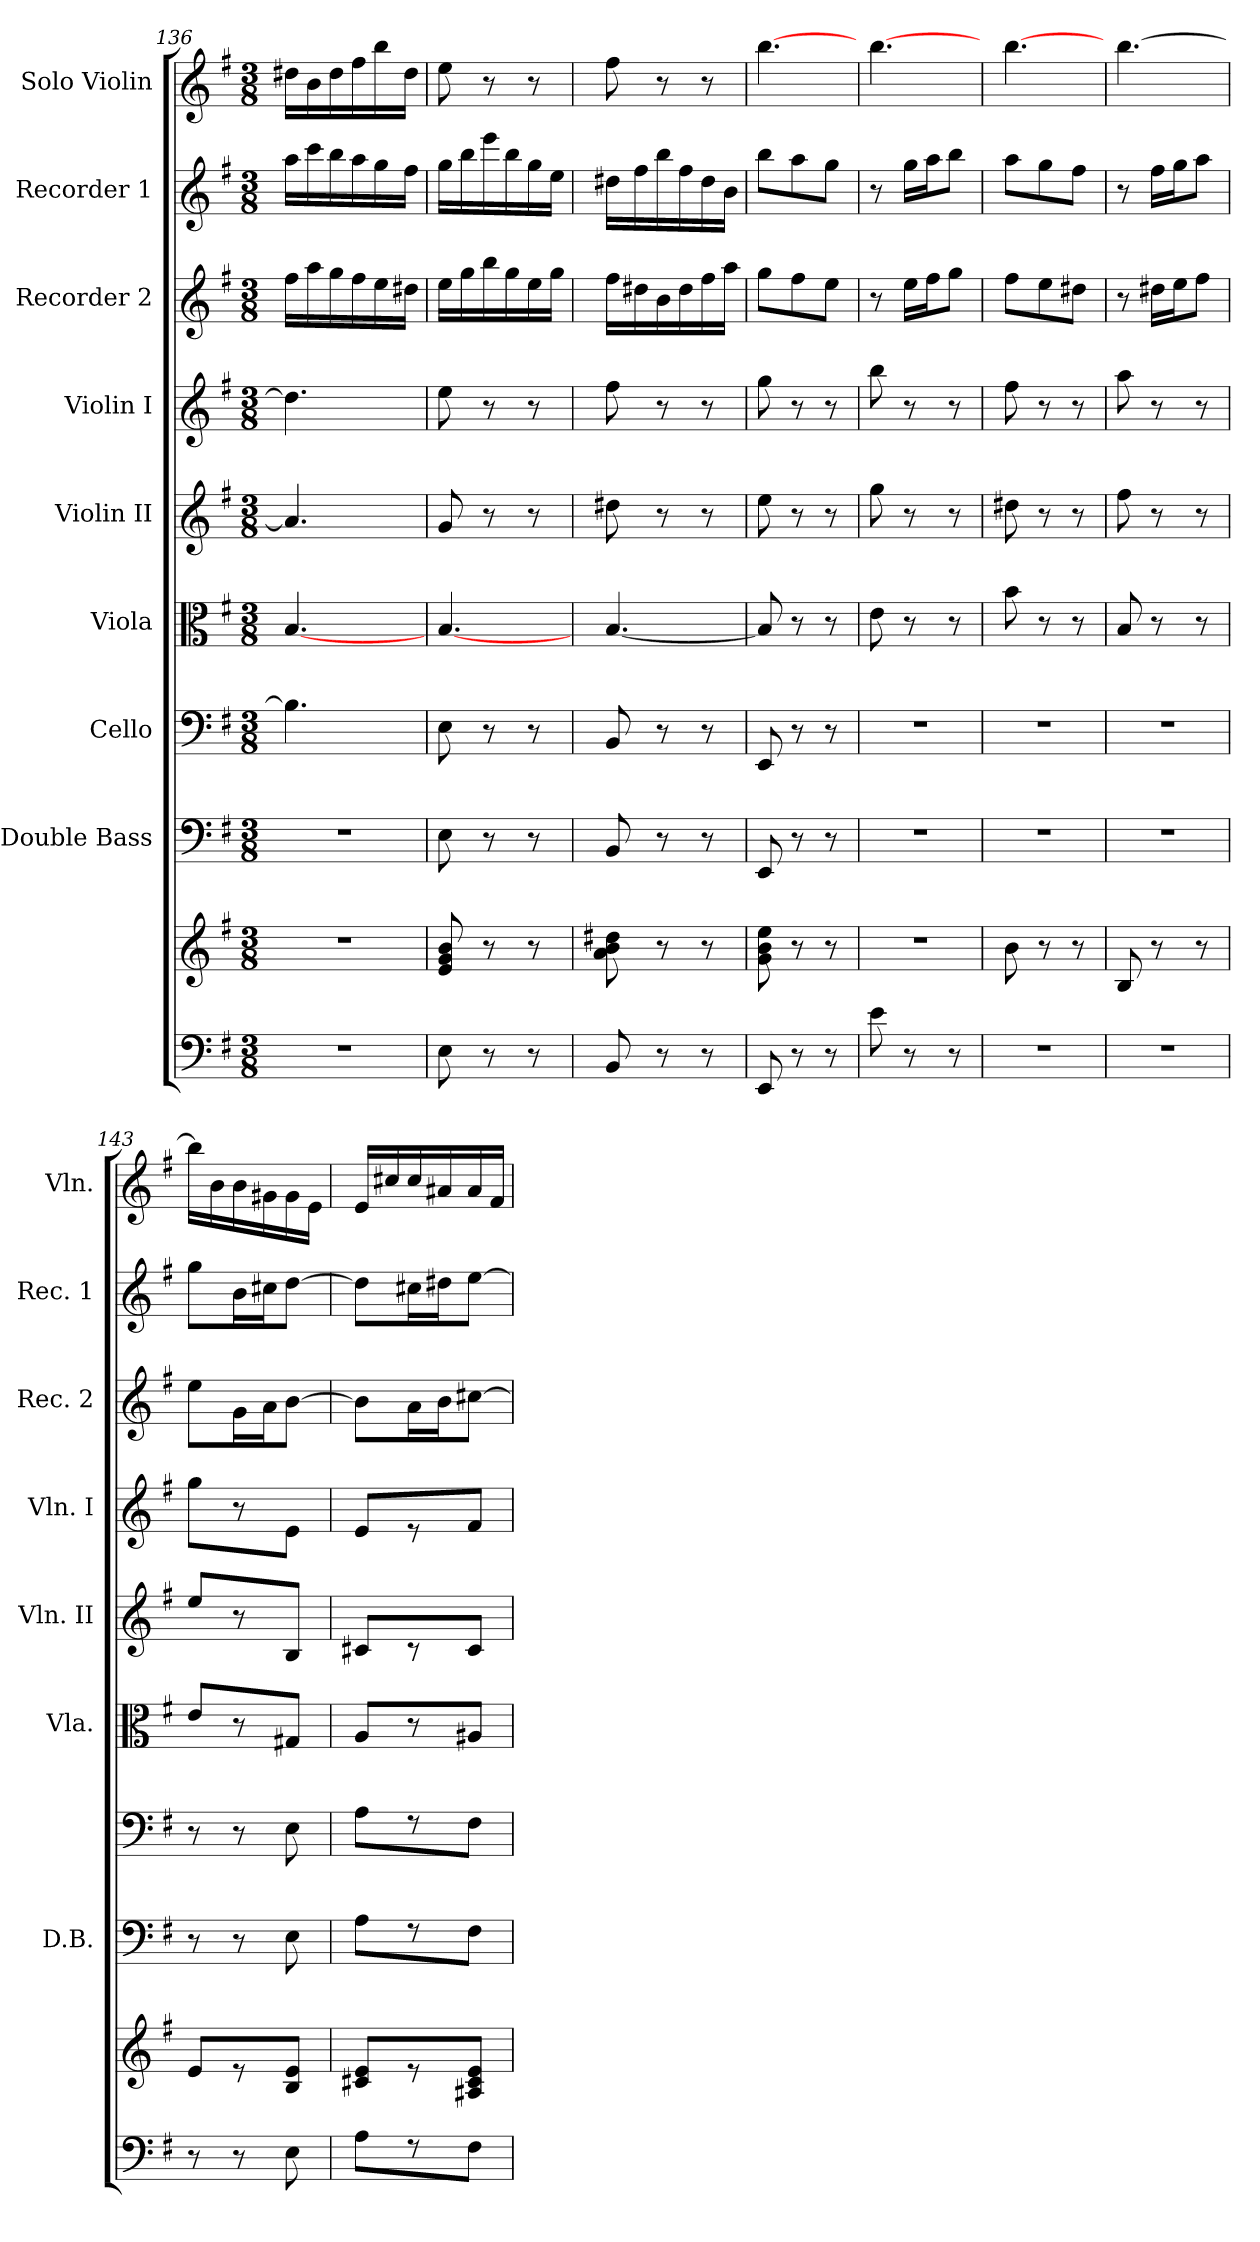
**kern	**kern	**kern	**kern	**kern	**kern	**kern	**kern	**kern	**kern
*part9	*part9	*part8	*part7	*part6	*part5	*part4	*part3	*part2	*part1
*staff10	*staff9	*staff8	*staff7	*staff6	*staff5	*staff4	*staff3	*staff2	*staff1
*	*	*I"Double Bass	*I"Cello	*I"Viola	*I"Violin II	*I"Violin I	*I"Recorder 2	*I"Recorder 1	*I"Solo Violin
*	*	*I'D.B.	*	*I'Vla.	*I'Vln. II	*I'Vln. I	*I'Rec. 2	*I'Rec. 1	*I'Vln.
*clefF4	*clefG2	*clefF4	*clefF4	*clefC3	*clefG2	*clefG2	*clefG2	*clefG2	*clefG2
*	*	*ITrd7c12	*	*	*	*	*	*	*
*k[f#]	*k[f#]	*k[f#]	*k[f#]	*k[f#]	*k[f#]	*k[f#]	*k[f#]	*k[f#]	*k[f#]
*G:	*G:	*G:	*G:	*G:	*G:	*G:	*G:	*G:	*G:
*M3/8	*M3/8	*M3/8	*M3/8	*M3/8	*M3/8	*M3/8	*M3/8	*M3/8	*M3/8
=136	=136	=136	=136	=136	=136	=136	=136	=136	=136
4.r	4.r	4.r	4.B\]	[4.B/	4.a/]	4.dd#\]	16ff#\LL	16aa\LL	16dd#X\LL
.	.	.	.	.	.	.	16aa\	16ccc\	16b\
.	.	.	.	.	.	.	16gg\	16bb\	16dd#\
.	.	.	.	.	.	.	16ff#\	16aa\	16ff#\
.	.	.	.	.	.	.	16ee\	16gg\	16bb\
.	.	.	.	.	.	.	16dd#X\JJ	16ff#\JJ	16dd#\JJ
=137	=137	=137	=137	=137	=137	=137	=137	=137	=137
8E\	8e/ 8g/ 8b/	8EE\	8E\	[4.B/	8g/	8ee\	16ee\LL	16gg\LL	8ee\
.	.	.	.	.	.	.	16gg\	16bb\	.
8r	8r	8r	8r	.	8r	8r	16bb\	16eee\	8r
.	.	.	.	.	.	.	16gg\	16bb\	.
8r	8r	8r	8r	.	8r	8r	16ee\	16gg\	8r
.	.	.	.	.	.	.	16gg\JJ	16ee\JJ	.
=138	=138	=138	=138	=138	=138	=138	=138	=138	=138
8BB/	8a\ 8b\ 8dd#X\	8BBB/	8BB/	[4.B/	8dd#X\	8ff#\	16ff#\LL	16dd#X\LL	8ff#\
.	.	.	.	.	.	.	16dd#X\	16ff#\	.
8r	8r	8r	8r	.	8r	8r	16b\	16bb\	8r
.	.	.	.	.	.	.	16dd#\	16ff#\	.
8r	8r	8r	8r	.	8r	8r	16ff#\	16dd#\	8r
.	.	.	.	.	.	.	16aa\JJ	16b\JJ	.
=139	=139	=139	=139	=139	=139	=139	=139	=139	=139
8EE/	8g\ 8b\ 8ee\	8EEE/	8EE/	8B/]	8ee\	8gg\	8gg\L	8bb\L	[4.bb\
8r	8r	8r	8r	8r	8r	8r	8ff#\	8aa\	.
8r	8r	8r	8r	8r	8r	8r	8ee\J	8gg\J	.
=140	=140	=140	=140	=140	=140	=140	=140	=140	=140
8e\	4.r	4.r	4.r	8e\	8gg\	8bb\	8r	8r	[4.bb\
8r	.	.	.	8r	8r	8r	16ee\LL	16gg\LL	.
.	.	.	.	.	.	.	16ff#\J	16aa\J	.
8r	.	.	.	8r	8r	8r	8gg\J	8bb\J	.
=141	=141	=141	=141	=141	=141	=141	=141	=141	=141
4.r	8b\	4.r	4.r	8b\	8dd#X\	8ff#\	8ff#\L	8aa\L	[4.bb\
.	8r	.	.	8r	8r	8r	8ee\	8gg\	.
.	8r	.	.	8r	8r	8r	8dd#X\J	8ff#\J	.
=142	=142	=142	=142	=142	=142	=142	=142	=142	=142
4.r	8B/	4.r	4.r	8B/	8ff#\	8aa\	8r	8r	[4.bb\
.	8r	.	.	8r	8r	8r	16dd#X\LL	16ff#\LL	.
.	.	.	.	.	.	.	16ee\J	16gg\J	.
.	8r	.	.	8r	8r	8r	8ff#\J	8aa\J	.
=143	=143	=143	=143	=143	=143	=143	=143	=143	=143
8r	8e/L	8r	8r	8e/L	8ee/L	8gg\L	8ee\L	8gg\L	16bb\LL]
.	.	.	.	.	.	.	.	.	16b\
8r	8r	8r	8r	8r	8r	8r	16g\L	16b\L	16b\
.	.	.	.	.	.	.	16a\J	16cc#X\J	16g#X\
8E\	8B/ 8e/J	8EE\	8E\	8G#X/J	8B/J	8e\J	[8b\J	[8dd\J	16g#\
.	.	.	.	.	.	.	.	.	16e\JJ
!!LO:LB:g=z
=144	=144	=144	=144	=144	=144	=144	=144	=144	=144
8A\L	8c#X/ 8e/L	8AA\L	8A\L	8A/L	8c#X/L	8e/L	8b\L]	8dd\L]	16e/LL
.	.	.	.	.	.	.	.	.	16cc#X/
8r	8r	8r	8r	8r	8r	8r	16a\L	16cc#X\L	16cc#/
.	.	.	.	.	.	.	16b\J	16dd#X\J	16a#X/
8F#\J	8A#X/ 8c#/ 8e/J	8FF#\J	8F#\J	8A#X/J	8c#/J	8f#/J	[8cc#X\J	[8ee\J	16a#/
.	.	.	.	.	.	.	.	.	16f#/JJ
=	=	=	=	=	=	=	=	=	=
*-	*-	*-	*-	*-	*-	*-	*-	*-	*-
